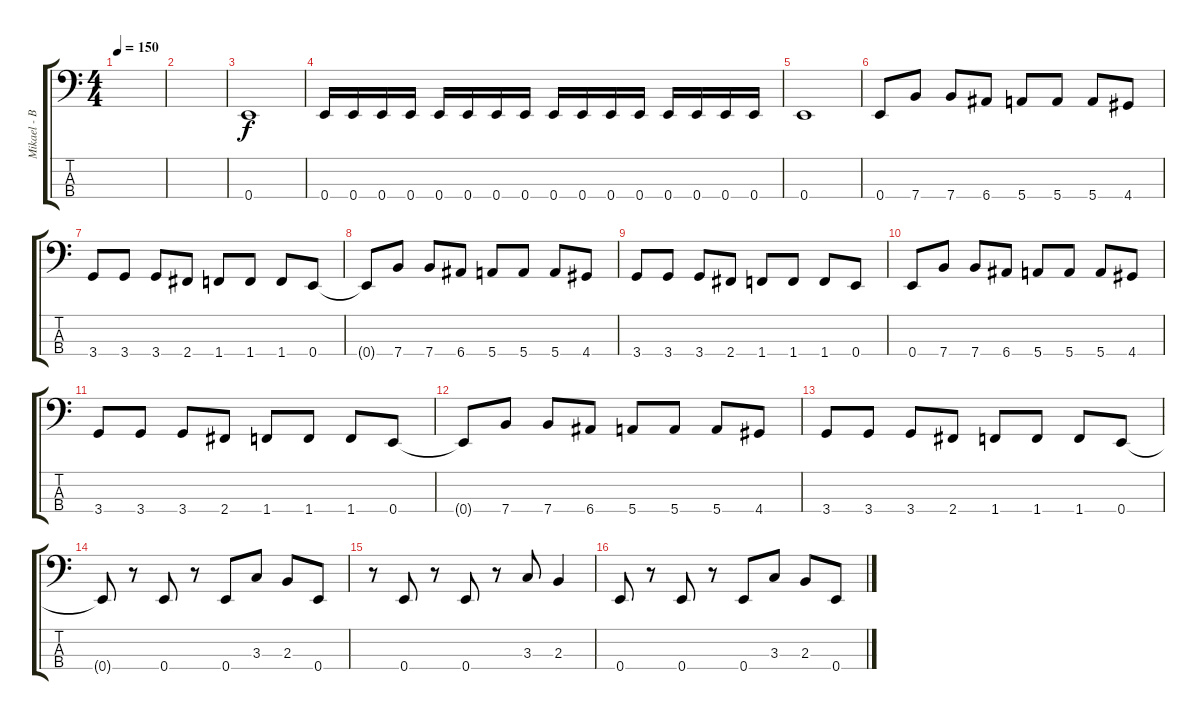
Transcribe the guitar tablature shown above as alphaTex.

\track ("Mikael - Bas" "Mikael - B") {instrument electricbasspick}
\staff {score tabs}
\tuning (G2 D2 A1 E1) {hide}
\ts (4 4)
\tempo 150
\clef f4
\ks c
|
|
0.4.1 |
0.4.16 0.4.16 0.4.16 0.4.16 0.4.16 0.4.16 0.4.16 0.4.16 0.4.16 0.4.16 0.4.16 0.4.16 0.4.16 0.4.16 0.4.16 0.4.16 |
0.4.1 |
0.4.8 7.4.8 7.4.8 6.4.8 5.4.8 5.4.8 5.4.8 4.4.8 |
3.4.8 3.4.8 3.4.8 2.4.8 1.4.8 1.4.8 1.4.8 0.4.8 |
0.4{t}.8 7.4.8 7.4.8 6.4.8 5.4.8 5.4.8 5.4.8 4.4.8 |
3.4.8 3.4.8 3.4.8 2.4.8 1.4.8 1.4.8 1.4.8 0.4.8 |
0.4.8 7.4.8 7.4.8 6.4.8 5.4.8 5.4.8 5.4.8 4.4.8 |
3.4.8 3.4.8 3.4.8 2.4.8 1.4.8 1.4.8 1.4.8 0.4.8 |
0.4{t}.8 7.4.8 7.4.8 6.4.8 5.4.8 5.4.8 5.4.8 4.4.8 |
3.4.8 3.4.8 3.4.8 2.4.8 1.4.8 1.4.8 1.4.8 0.4.8 |
0.4{t}.8 r.8 0.4.8 r.8 0.4.8 3.3.8 2.3.8 0.4.8 |
r.8 0.4.8 r.8 0.4.8 r.8 3.3.8 2.3.4 |
0.4.8 r.8 0.4.8 r.8 0.4.8 3.3.8 2.3.8 0.4.8
